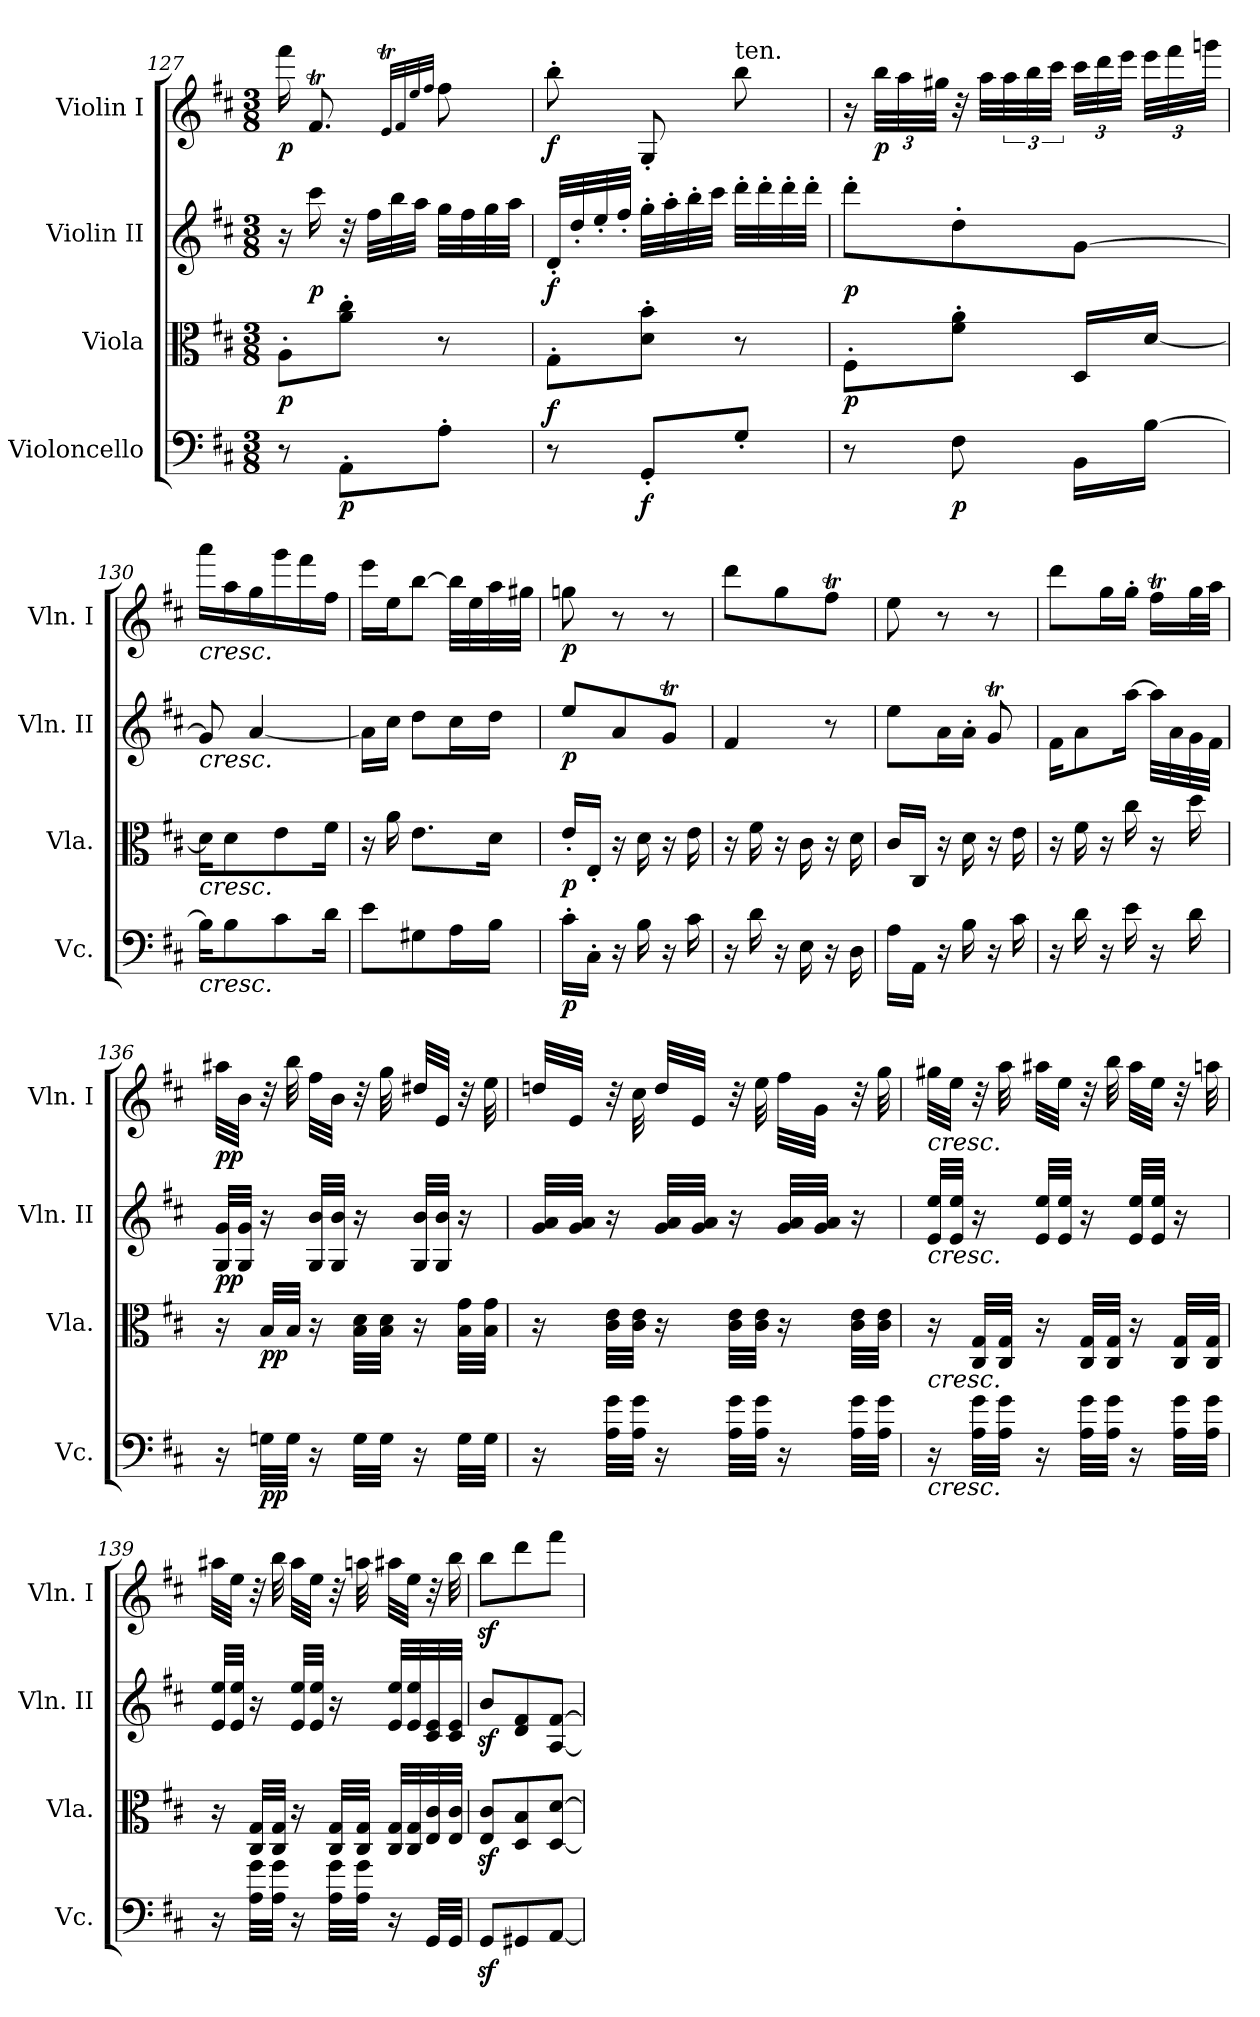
**kern	**dynam	**kern	**dynam	**kern	**dynam	**kern	**dynam
*part4	*part4	*part3	*part3	*part2	*part2	*part1	*part1
*staff4	*staff4	*staff3	*staff3	*staff2	*staff2	*staff1	*staff1
*I"Violoncello	*	*I"Viola	*	*I"Violin II	*	*I"Violin I	*
*I'Vc.	*	*I'Vla.	*	*I'Vln. II	*	*I'Vln. I	*
*clefF4	*	*clefC3	*	*clefG2	*	*clefG2	*
*k[f#c#]	*	*k[f#c#]	*	*k[f#c#]	*	*k[f#c#]	*
*M3/8	*	*M3/8	*	*M3/8	*	*M3/8	*
=127	=127	=127	=127	=127	=127	=127	=127
!	!	!	!LO:DY:b	!	!	!	!LO:DY:b
8r	.	8A'\L	p	16r	.	16fff#\	p
!	!	!	!	!	!LO:DY:b	!	!
.	.	.	.	16ccc#\	p	8.f#t/	.
!	!LO:DY:b	!	!	!	!	!	!
8AA'\L	p	8a\' 8cc#\'J	.	32r	.	.	.
.	.	.	.	32ff#\LLL	.	.	.
.	.	.	.	32bb\	.	.	.
.	.	.	.	32aa\JJJ	.	.	.
.	.	.	.	.	.	32qeT/LLL	.
.	.	.	.	.	.	32qf#/	.
.	.	.	.	.	.	32qee/	.
.	.	.	.	.	.	32qff#/JJJ	.
8A'\J	.	8r	.	32gg\LLL	.	8ff#\	.
.	.	.	.	32ff#\	.	.	.
.	.	.	.	32gg\	.	.	.
.	.	.	.	32aa\JJJ	.	.	.
=128	=128	=128	=128	=128	=128	=128	=128
!	!LO:DY:a	!	!	!	!LO:DY:b	!	!LO:DY:b
8r	f	8G'\L	.	32d'/LLL	f	8bb'\	f
.	.	.	.	32dd'/	.	.	.
.	.	.	.	32ee'/	.	.	.
.	.	.	.	32ff#'/JJJ	.	.	.
!	!LO:DY:b	!	!	!	!	!	!
8GG'/L	f	8d\' 8b\'J	.	32gg'\LLL	.	8G'/	.
.	.	.	.	32aa'\	.	.	.
.	.	.	.	32bb'\	.	.	.
.	.	.	.	32ccc#\JJJ	.	.	.
!	!	!	!	!	!	!LO:TX:a:t=ten.	!
8G'/J	.	8r	.	32ddd'\LLL	.	8bb\	.
.	.	.	.	32ddd'\	.	.	.
.	.	.	.	32ddd'\	.	.	.
.	.	.	.	32ddd'\JJJ	.	.	.
=129	=129	=129	=129	=129	=129	=129	=129
!	!	!	!LO:DY:b	!	!LO:DY:b	!	!
8r	.	8F#'\L	p	8ddd'\L	p	16r	.
*	*	*	*	*	*	*Xbrackettup	*
!	!	!	!	!	!	!	!LO:DY:b
.	.	.	.	.	.	48bb\LLL	p
.	.	.	.	.	.	48aa\	.
.	.	.	.	.	.	48gg#X\JJJ	.
!	!LO:DY:b	!	!	!	!	!	!
8F#\	p	8f#\' 8a\'J	.	8dd'\	.	32r	.
.	.	.	.	.	.	32aa\LLL	.
*	*	*	*	*	*	*brackettup	*
.	.	.	.	.	.	48aa\	.
.	.	.	.	.	.	48bb\	.
.	.	.	.	.	.	48ccc#\JJJ	.
*	*	*	*	*	*	*Xbrackettup	*
16BB\LL	.	16D/LL	.	[8g\J	.	48ccc#\LLL	.
.	.	.	.	.	.	48ddd\	.
.	.	.	.	.	.	48eee\JJJ	.
[16B\JJ	.	[16d/JJ	.	.	.	48eee\LLL	.
.	.	.	.	.	.	48fff#\	.
.	.	.	.	.	.	48gggn\JJJ	.
=130	=130	=130	=130	=130	=130	=130	=130
!	!	!	!	!	!	!LO:TX:b:i:t=cresc.	!
!	!	!	!	!LO:TX:b:i:t=cresc.	!	!	!
!	!	!LO:TX:b:i:t=cresc.	!	!	!	!	!
!LO:TX:b:i:t=cresc.	!	!	!	!	!	!	!
16B\KL]	.	16d\KL]	.	8g/]	.	16aaa\LL	.
8B\	.	8d\	.	.	.	16aa\	.
.	.	.	.	[4a/	.	16gg\	.
8c#\	.	8e\	.	.	.	16ggg\	.
.	.	.	.	.	.	16fff#\	.
16d\Jk	.	16f#\Jk	.	.	.	16ff#\JJ	.
=131	=131	=131	=131	=131	=131	=131	=131
8e\L	.	16r	.	16a\LL]	.	16eee\LL	.
.	.	16a\	.	16cc#\JJ	.	16ee\J	.
8G#X\	.	8.e\L	.	8dd\L	.	[8bb\J	.
16A\L	.	.	.	16cc#\L	.	32bb\LLL]	.
.	.	.	.	.	.	32ee\	.
16B\JJ	.	16d\Jk	.	16dd\JJ	.	32aa\	.
.	.	.	.	.	.	32gg#X\JJJ	.
=132	=132	=132	=132	=132	=132	=132	=132
!	!LO:DY:b	!	!LO:DY:b	!	!LO:DY:b	!	!LO:DY:b
16c#'\LL	p	16e'/LL	p	8ee/L	p	8ggn\	p
16C#'\JJ	.	16E'/JJ	.	.	.	.	.
16r	.	16r	.	8a/	.	8r	.
16B\	.	16d\	.	.	.	.	.
16r	.	16r	.	8gT/J	.	8r	.
16c#\	.	16e\	.	.	.	.	.
=133	=133	=133	=133	=133	=133	=133	=133
16r	.	16r	.	4f#/	.	8ddd\L	.
16d\	.	16f#\	.	.	.	.	.
16r	.	16r	.	.	.	8gg\	.
16E\	.	16c#\	.	.	.	.	.
16r	.	16r	.	8r	.	8ff#t\J	.
16D\	.	16d\	.	.	.	.	.
=134	=134	=134	=134	=134	=134	=134	=134
16A\LL	.	16c#/LL	.	8ee\L	.	8ee\	.
16AA\JJ	.	16C#/JJ	.	.	.	.	.
16r	.	16r	.	16a\L	.	8r	.
16B\	.	16d\	.	16a'\JJ	.	.	.
16r	.	16r	.	8gT/	.	8r	.
16c#\	.	16e\	.	.	.	.	.
=135	=135	=135	=135	=135	=135	=135	=135
16r	.	16r	.	16f#\KL	.	8ddd\L	.
16d\	.	16f#\	.	8a\	.	.	.
16r	.	16r	.	.	.	16gg\L	.
16e\	.	16cc#\	.	[16aa\Jk	.	16gg'\JJ	.
16r	.	16r	.	32aa\LLL]	.	16ff#t\LL	.
.	.	.	.	32a\	.	.	.
16d\	.	16dd\	.	32g\	.	32gg\L	.
.	.	.	.	32f#\JJJ	.	32aa\JJJ	.
=136	=136	=136	=136	=136	=136	=136	=136
!	!	!	!	!	!LO:DY:b	!	!LO:DY:b
16r	.	16r	.	32G/ 32g/LLL	pp	32aa#X\LLL	pp
.	.	.	.	32G/ 32g/JJJ	.	32b\JJJ	.
!	!LO:DY:b	!	!LO:DY:b	!	!	!	!
32Gn\LLL	pp	32B/LLL	pp	16r	.	32r	.
32G\JJJ	.	32B/JJJ	.	.	.	32bb\	.
16r	.	16r	.	32G/ 32b/LLL	.	32ff#\LLL	.
.	.	.	.	32G/ 32b/JJJ	.	32b\JJJ	.
32G\LLL	.	32B\ 32d\LLL	.	16r	.	32r	.
32G\JJJ	.	32B\ 32d\JJJ	.	.	.	32gg\	.
16r	.	16r	.	32G/ 32b/LLL	.	32dd#X/LLL	.
.	.	.	.	32G/ 32b/JJJ	.	32e/JJJ	.
32G\LLL	.	32B\ 32g\LLL	.	16r	.	32r	.
32G\JJJ	.	32B\ 32g\JJJ	.	.	.	32ee\	.
=137	=137	=137	=137	=137	=137	=137	=137
16r	.	16r	.	32g/ 32a/LLL	.	32ddn/LLL	.
.	.	.	.	32g/ 32a/JJJ	.	32e/JJJ	.
32A\ 32g\LLL	.	32c#\ 32e\LLL	.	16r	.	32r	.
32A\ 32g\JJJ	.	32c#\ 32e\JJJ	.	.	.	32cc#\	.
16r	.	16r	.	32g/ 32a/LLL	.	32dd/LLL	.
.	.	.	.	32g/ 32a/JJJ	.	32e/JJJ	.
32A\ 32g\LLL	.	32c#\ 32e\LLL	.	16r	.	32r	.
32A\ 32g\JJJ	.	32c#\ 32e\JJJ	.	.	.	32ee\	.
16r	.	16r	.	32g/ 32a/LLL	.	32ff#\LLL	.
.	.	.	.	32g/ 32a/JJJ	.	32g\JJJ	.
32A\ 32g\LLL	.	32c#\ 32e\LLL	.	16r	.	32r	.
32A\ 32g\JJJ	.	32c#\ 32e\JJJ	.	.	.	32gg\	.
=138	=138	=138	=138	=138	=138	=138	=138
!	!	!	!	!	!	!LO:TX:b:i:t=cresc.	!
!	!	!	!	!LO:TX:b:i:t=cresc.	!	!	!
!	!	!LO:TX:b:i:t=cresc.	!	!	!	!	!
!LO:TX:b:i:t=cresc.	!	!	!	!	!	!	!
16r	.	16r	.	32e/ 32ee/LLL	.	32gg#X\LLL	.
.	.	.	.	32e/ 32ee/JJJ	.	32ee\JJJ	.
32A\ 32g\LLL	.	32C#/ 32G/LLL	.	16r	.	32r	.
32A\ 32g\JJJ	.	32C#/ 32G/JJJ	.	.	.	32aa\	.
16r	.	16r	.	32e/ 32ee/LLL	.	32aa#X\LLL	.
.	.	.	.	32e/ 32ee/JJJ	.	32ee\JJJ	.
32A\ 32g\LLL	.	32C#/ 32G/LLL	.	16r	.	32r	.
32A\ 32g\JJJ	.	32C#/ 32G/JJJ	.	.	.	32bb\	.
16r	.	16r	.	32e/ 32ee/LLL	.	32aa#\LLL	.
.	.	.	.	32e/ 32ee/JJJ	.	32ee\JJJ	.
32A\ 32g\LLL	.	32C#/ 32G/LLL	.	16r	.	32r	.
32A\ 32g\JJJ	.	32C#/ 32G/JJJ	.	.	.	32aan\	.
=139	=139	=139	=139	=139	=139	=139	=139
16r	.	16r	.	32e/ 32ee/LLL	.	32aa#X\LLL	.
.	.	.	.	32e/ 32ee/JJJ	.	32ee\JJJ	.
32A\ 32g\LLL	.	32C#/ 32G/LLL	.	16r	.	32r	.
32A\ 32g\JJJ	.	32C#/ 32G/JJJ	.	.	.	32bb\	.
16r	.	16r	.	32e/ 32ee/LLL	.	32aa#\LLL	.
.	.	.	.	32e/ 32ee/JJJ	.	32ee\JJJ	.
32A\ 32g\LLL	.	32C#/ 32G/LLL	.	16r	.	32r	.
32A\ 32g\JJJ	.	32C#/ 32G/JJJ	.	.	.	32aan\	.
16r	.	32C#/ 32G/LLL	.	32e/ 32ee/LLL	.	32aa#X\LLL	.
.	.	32C#/ 32G/	.	32e/ 32ee/	.	32ee\JJJ	.
32GG/LLL	.	32E/ 32c#/	.	32c#/ 32e/	.	32r	.
32GG/JJJ	.	32E/ 32c#/JJJ	.	32c#/ 32e/JJJ	.	32bb\	.
=140	=140	=140	=140	=140	=140	=140	=140
8GGz</L	.	8E/z< 8c#/z<L	.	8bz</L	.	8bbz<\L	.
8GG#X/	.	8D/ 8B/	.	8d/ 8f#/	.	8ddd\	.
[8AA/J	.	[8D/ [8d/J	.	[8A/ [8f#/J	.	8fff#\J	.
=	=	=	=	=	=	=	=
*-	*-	*-	*-	*-	*-	*-	*-
